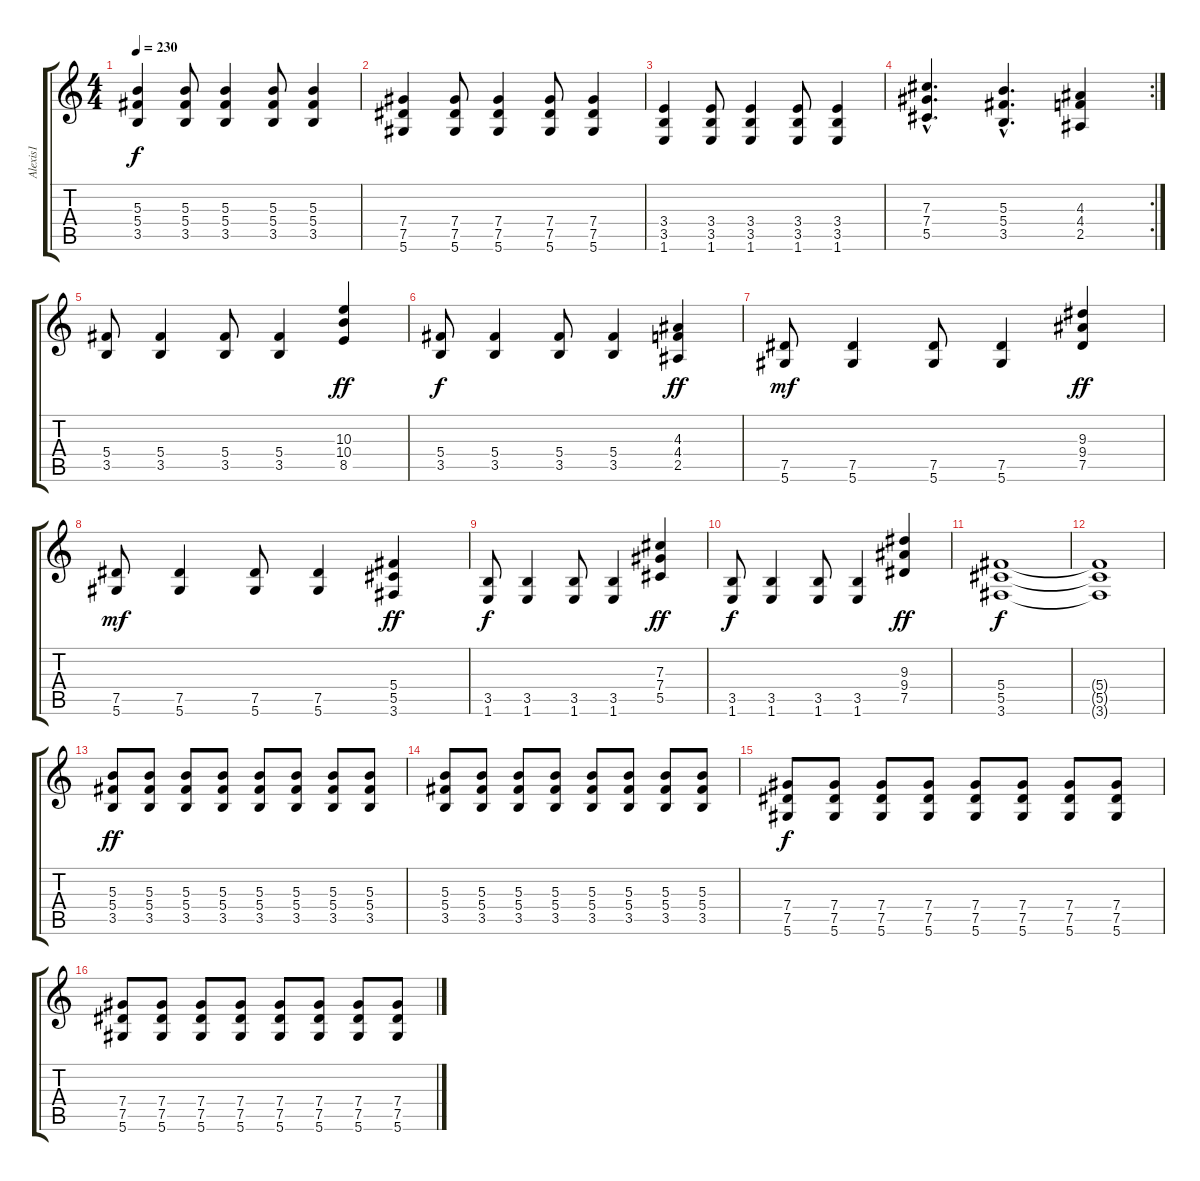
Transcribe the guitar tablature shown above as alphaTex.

\track ("Alexis1" "Alexis1") {instrument distortionguitar}
\staff {score tabs}
\tuning (Eb4 Bb3 Gb3 Db3 Ab2 Eb2) {hide}
\ts (4 4)
\tempo 230
\clef g2
\ks c
(5.3 5.4 3.5).4{dy f} (5.3 5.4 3.5).8 (5.3 5.4 3.5).4 (5.3 5.4 3.5).8 (5.3 5.4 3.5).4 |
(7.4 7.5 5.6).4 (7.4 7.5 5.6).8 (7.4 7.5 5.6).4 (7.4 7.5 5.6).8 (7.4 7.5 5.6).4 |
(3.4 3.5 1.6).4 (3.4 3.5 1.6).8 (3.4 3.5 1.6).4 (3.4 3.5 1.6).8 (3.4 3.5 1.6).4 |
\rc 2
(7.3{hac} 7.4{hac} 5.5{hac}).4{d} (5.3{hac} 5.4{hac} 3.5{hac}).4{d} (4.3 4.4 2.5).4 |
(5.4 3.5).8 (5.4 3.5).4 (5.4 3.5).8 (5.4 3.5).4 (10.3 10.4 8.5).4{dy ff} |
(5.4 3.5).8{dy f} (5.4 3.5).4 (5.4 3.5).8 (5.4 3.5).4 (4.3 4.4 2.5).4{dy ff} |
(7.5 5.6).8{dy mf} (7.5 5.6).4 (7.5 5.6).8 (7.5 5.6).4 (9.3 9.4 7.5).4{dy ff} |
(7.5 5.6).8{dy mf} (7.5 5.6).4 (7.5 5.6).8 (7.5 5.6).4 (5.4 5.5 3.6).4{dy ff} |
(3.5 1.6).8{dy f} (3.5 1.6).4 (3.5 1.6).8 (3.5 1.6).4 (7.3 7.4 5.5).4{dy ff} |
(3.5 1.6).8{dy f} (3.5 1.6).4 (3.5 1.6).8 (3.5 1.6).4 (9.3 9.4 7.5).4{dy ff} |
(5.4 5.5 3.6).1{dy f} |
(5.4{t} 5.5{t} 3.6{t}).1 |
(5.3 5.4 3.5).8{dy ff} (5.3 5.4 3.5).8 (5.3 5.4 3.5).8 (5.3 5.4 3.5).8 (5.3 5.4 3.5).8 (5.3 5.4 3.5).8 (5.3 5.4 3.5).8 (5.3 5.4 3.5).8 |
(5.3 5.4 3.5).8 (5.3 5.4 3.5).8 (5.3 5.4 3.5).8 (5.3 5.4 3.5).8 (5.3 5.4 3.5).8 (5.3 5.4 3.5).8 (5.3 5.4 3.5).8 (5.3 5.4 3.5).8 |
(7.4 7.5 5.6).8{dy f} (7.4 7.5 5.6).8 (7.4 7.5 5.6).8 (7.4 7.5 5.6).8 (7.4 7.5 5.6).8 (7.4 7.5 5.6).8 (7.4 7.5 5.6).8 (7.4 7.5 5.6).8 |
(7.4 7.5 5.6).8 (7.4 7.5 5.6).8 (7.4 7.5 5.6).8 (7.4 7.5 5.6).8 (7.4 7.5 5.6).8 (7.4 7.5 5.6).8 (7.4 7.5 5.6).8 (7.4 7.5 5.6).8
